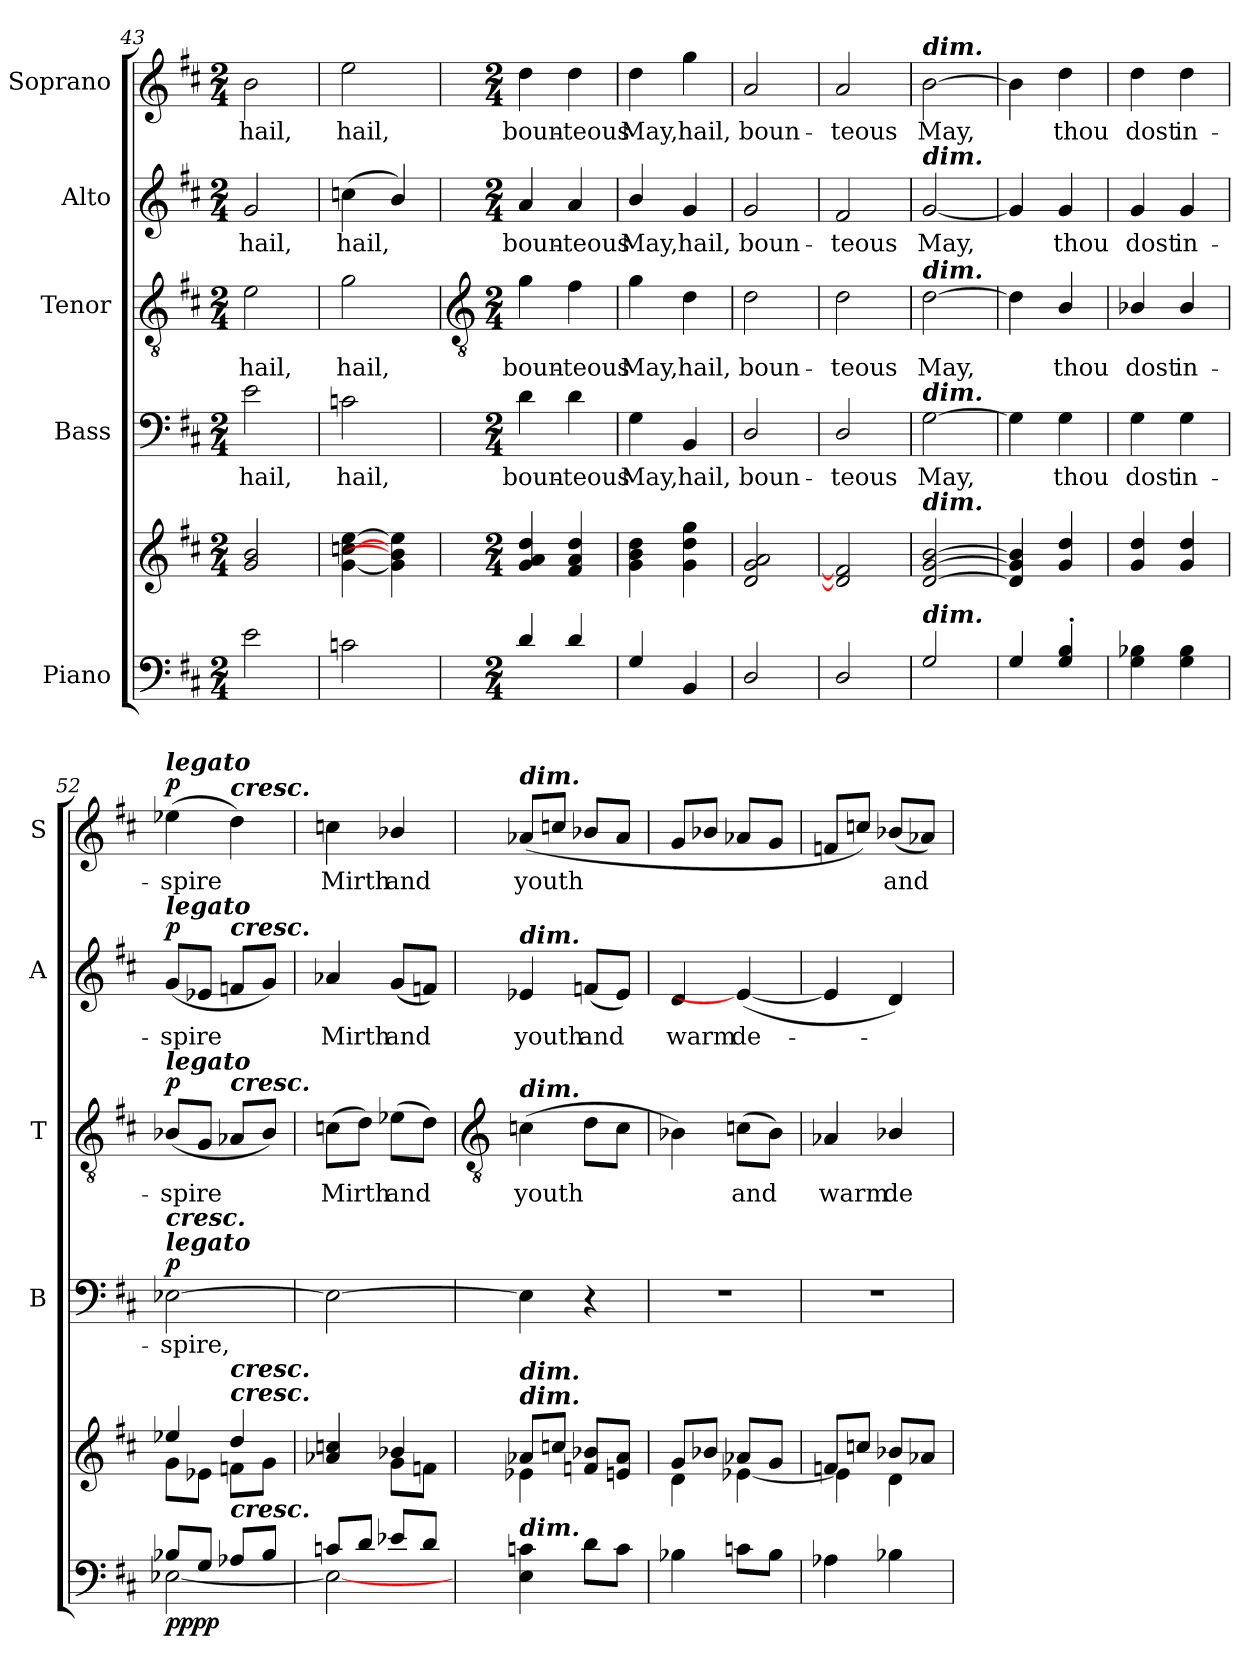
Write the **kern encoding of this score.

**kern	**kern	**dynam	**kern	**text	**dynam	**kern	**text	**dynam	**kern	**text	**dynam	**kern	**text	**dynam
*part5	*part5	*part5	*part4	*part4	*part4	*part3	*part3	*part3	*part2	*part2	*part2	*part1	*part1	*part1
*staff6	*staff5	*staff5/6	*staff4	*staff4	*staff4	*staff3	*staff3	*staff3	*staff2	*staff2	*staff2	*staff1	*staff1	*staff1
*I"Piano	*	*	*I"Bass	*	*	*I"Tenor	*	*	*I"Alto	*	*	*I"Soprano	*	*
*	*	*	*I'B	*	*	*I'T	*	*	*I'A	*	*	*I'S	*	*
*clefF4	*clefG2	*	*clefF4	*	*	*clefGv2	*	*	*clefG2	*	*	*clefG2	*	*
*k[f#c#]	*k[f#c#]	*	*k[f#c#]	*	*	*k[f#c#]	*	*	*k[f#c#]	*	*	*k[f#c#]	*	*
*D:	*D:	*	*D:	*	*	*D:	*	*	*D:	*	*	*D:	*	*
*M2/4	*M2/4	*	*M2/4	*	*	*M2/4	*	*	*M2/4	*	*	*M2/4	*	*
=43	=43	=43	=43	=43	=43	=43	=43	=43	=43	=43	=43	=43	=43	=43
!	!	!	!	!LO:LY:b	!	!	!LO:LY:b	!	!	!LO:LY:b	!	!	!LO:LY:b	!
2e	2g 2b	.	2e	hail,	.	2e	hail,	.	2g	hail,	.	2b	hail,	.
=44	=44	=44	=44	=44	=44	=44	=44	=44	=44	=44	=44	=44	=44	=44
!	!	!	!	!LO:LY:b	!	!	!LO:LY:b	!	!	!LO:LY:b	!	!	!LO:LY:b	!
2cn	[4g [4ccn [4ee	.	2cn	hail,	.	2g	hail,	.	(<4ccn	hail,	.	2ee	hail,	.
.	4g] 4b] 4ee]	.	.	.	.	.	.	.	4b/)	.	.	.	.	.
!!LO:LB:g=z
=45	=45	=45	=45	=45	=45	=45	=45	=45	=45	=45	=45	=45	=45	=45
*	*	*	*	*	*	*clefGv2	*	*	*	*	*	*	*	*
*M2/4	*M2/4	*	*M2/4	*	*	*M2/4	*	*	*M2/4	*	*	*M2/4	*	*
*^	*^	*	*	*	*	*	*	*	*	*	*	*	*	*
!	!LO:N:vis=1	!	!LO:N:vis=1	!	!	!LO:LY:b	!	!	!LO:LY:b	!	!	!LO:LY:b	!	!	!LO:LY:b	!
4d	2ryy	4g 4a 4dd	2ryy	.	4d	boun-	.	4g	boun-	.	4a	boun-	.	4dd	boun-	.
!	!	!	!	!	!	!LO:LY:b	!	!	!LO:LY:b	!	!	!LO:LY:b	!	!	!LO:LY:b	!
4d	.	4f# 4a 4dd	.	.	4d	-teous	.	4f#	-teous	.	4a	-teous	.	4dd	-teous	.
=46	=46	=46	=46	=46	=46	=46	=46	=46	=46	=46	=46	=46	=46	=46	=46	=46
!	!LO:N:vis=1	!	!LO:N:vis=1	!	!	!LO:LY:b	!	!	!LO:LY:b	!	!	!LO:LY:b	!	!	!LO:LY:b	!
4G	2ryy	4g\ 4b\ 4dd\	2ryy	.	4G	May,	.	4g	May,	.	4b/	May,	.	4dd	May,	.
!	!	!	!	!	!	!LO:LY:b	!	!	!LO:LY:b	!	!	!LO:LY:b	!	!	!LO:LY:b	!
4BB	.	4g\ 4dd\ 4gg\	.	.	4BB	hail,	.	4d	hail,	.	4g	hail,	.	4gg	hail,	.
=47	=47	=47	=47	=47	=47	=47	=47	=47	=47	=47	=47	=47	=47	=47	=47	=47
!	!LO:N:vis=1	!	!LO:N:vis=1	!	!	!LO:LY:b	!	!	!LO:LY:b	!	!	!LO:LY:b	!	!	!LO:LY:b	!
2D	2ryy	2d 2g 2a	2ryy	.	2D/	boun-	.	2d	boun-	.	2g	boun-	.	2a	boun-	.
=48	=48	=48	=48	=48	=48	=48	=48	=48	=48	=48	=48	=48	=48	=48	=48	=48
!	!LO:N:vis=1	!	!LO:N:vis=1	!	!	!LO:LY:b	!	!	!LO:LY:b	!	!	!LO:LY:b	!	!	!LO:LY:b	!
2D	2ryy	2d] 2f#]	2ryy	.	2D/	-teous	.	2d	-teous	.	2f#	-teous	.	2a	-teous	.
=49	=49	=49	=49	=49	=49	=49	=49	=49	=49	=49	=49	=49	=49	=49	=49	=49
!	!	!	!	!	!	!	!	!	!	!	!	!	!	!LO:TX:a:Bi:t=dim.	!	!
!	!	!	!	!	!	!	!	!	!	!	!LO:TX:a:Bi:t=dim.	!	!	!	!	!
!	!	!	!	!	!	!	!	!LO:TX:a:Bi:t=dim.	!	!	!	!	!	!	!	!
!	!	!	!	!	!LO:TX:a:Bi:t=dim.	!	!	!	!	!	!	!	!	!	!	!
!	!	!LO:TX:a:Bi:t=dim.	!	!	!	!	!	!	!	!	!	!	!	!	!	!
!LO:TX:a:Bi:t=dim.	!	!	!	!	!	!	!	!	!	!	!	!	!	!	!	!
!	!LO:N:vis=1	!	!LO:N:vis=1	!	!	!LO:LY:b	!	!	!LO:LY:b	!	!	!LO:LY:b	!	!	!LO:LY:b	!
2G	2ryy	[2d [2g [2b	2ryy	.	[2G	May,	.	[2d	May,	.	[2g	May,	.	[2b	May,	.
=50	=50	=50	=50	=50	=50	=50	=50	=50	=50	=50	=50	=50	=50	=50	=50	=50
!	!LO:N:vis=1	!	!LO:N:vis=1	!	!	!	!	!	!	!	!	!	!	!	!	!
4G	2ryy	4d] 4g] 4b]	2ryy	.	4G]	.	.	4d]	.	.	4g]	.	.	4b]	.	.
!	!	!	!	!	!	!LO:LY:b	!	!	!LO:LY:b	!	!	!LO:LY:b	!	!	!LO:LY:b	!
4G' 4B'	.	4g 4dd	.	.	4G	thou	.	4B/	thou	.	4g	thou	.	4dd	thou	.
=51	=51	=51	=51	=51	=51	=51	=51	=51	=51	=51	=51	=51	=51	=51	=51	=51
!	!	!	!	!	!	!LO:LY:b	!	!	!LO:LY:b	!	!	!LO:LY:b	!	!	!LO:LY:b	!
4G\ 4B-X\	2ryy	4g 4dd	2ryy	.	4G	dost	.	4B-X/	dost	.	4g	dost	.	4dd	dost	.
!	!	!	!	!	!	!LO:LY:b	!	!	!LO:LY:b	!	!	!LO:LY:b	!	!	!LO:LY:b	!
4G\ 4B-\	.	4g 4dd	.	.	4G	in-	.	4B-/	in-	.	4g	in-	.	4dd	in-	.
=52	=52	=52	=52	=52	=52	=52	=52	=52	=52	=52	=52	=52	=52	=52	=52	=52
!	!	!	!	!	!	!	!	!	!	!	!	!	!	!LO:TX:a:Bi:t=legato	!	!
!	!	!	!	!	!	!	!	!	!	!	!LO:TX:a:Bi:t=legato	!	!	!	!	!
!	!	!	!	!	!	!	!	!LO:TX:a:Bi:t=legato	!	!	!	!	!	!	!	!
!	!	!	!	!	!LO:TX:a:Bi:t=legato	!	!	!	!	!	!	!	!	!	!	!
!	!	!	!	!	!LO:TX:a:Bi:t=cresc.	!	!	!	!	!	!	!	!	!	!	!
!	!	!	!	!LO:DY:b=2	!	!LO:LY:b	!	!	!LO:LY:b	!	!	!LO:LY:b	!	!	!LO:LY:b	!
!	!	!	!	!LO:DY:n=1:b=2	!	!	!	!	!	!	!	!	!	!	!	!
!	!	!	!	!LO:DY:n=2:b	!	!	!	!	!	!	!	!	!	!	!	!
!	!	!	!	!LO:DY:n=3:b	!	!	!LO:DY:b	!	!	!LO:DY:b	!	!	!LO:DY:b	!	!	!LO:DY:b
8B-X/L	[2E-X\	4ee-X/	8g\L	p p p p	[2E-X	spire,	p	(<8B-XL	spire	p	(<8gL	spire	p	(>4ee-X	spire	p
8G/J	.	.	8e-X\J	.	.	.	.	8GJ	.	.	8e-XJ	.	.	.	.	.
!	!	!	!	!	!	!	!	!	!	!	!	!	!	!LO:TX:a:Bi:t=cresc.	!	!
!	!	!	!	!	!	!	!	!	!	!	!LO:TX:a:Bi:t=cresc.	!	!	!	!	!
!	!	!	!	!	!	!	!	!LO:TX:a:Bi:t=cresc.	!	!	!	!	!	!	!	!
!	!	!LO:TX:a:Bi:t=cresc.	!	!	!	!	!	!	!	!	!	!	!	!	!	!
!	!	!LO:TX:a:Bi:t=cresc.	!	!	!	!	!	!	!	!	!	!	!	!	!	!
!LO:TX:a:Bi:t=cresc.	!	!	!	!	!	!	!	!	!	!	!	!	!	!	!	!
8A-X/L	.	4dd/	8fn\L	.	.	.	.	8A-XL	.	.	8fnL	.	.	4dd)	.	.
8B-/J	.	.	8g\J	.	.	.	.	8B-J)	.	.	8gJ)	.	.	.	.	.
=53	=53	=53	=53	=53	=53	=53	=53	=53	=53	=53	=53	=53	=53	=53	=53	=53
!	!	!	!	!	!	!	!	!	!LO:LY:b	!	!	!LO:LY:b	!	!	!LO:LY:b	!
8cn/L	2E-\_	4a-X/ 4ccn/	4ryy	.	2E-_	.	.	(>8cnL	Mirth	.	4a-X	Mirth	.	4ccn	Mirth	.
8d/J	.	.	.	.	.	.	.	8dJ)	.	.	.	.	.	.	.	.
!	!	!	!	!	!	!	!	!	!LO:LY:b	!	!	!LO:LY:b	!	!	!LO:LY:b	!
8e-X/L	.	4b-X/	8g\L	.	.	.	.	(>8e-XL	and	.	(<8gL	and	.	4b-X/	and	.
8d/J	.	.	8fn\J	.	.	.	.	8dJ)	.	.	8fnJ)	.	.	.	.	.
!!LO:LB:g=z
=54	=54	=54	=54	=54	=54	=54	=54	=54	=54	=54	=54	=54	=54	=54	=54	=54
*	*	*	*	*	*	*	*	*clefGv2	*	*	*	*	*	*	*	*
!	!	!	!	!	!	!	!	!	!	!	!	!	!	!LO:TX:a:Bi:t=dim.	!	!
!	!	!	!	!	!	!	!	!	!	!	!LO:TX:a:Bi:t=dim.	!	!	!	!	!
!	!	!	!	!	!	!	!	!LO:TX:a:Bi:t=dim.	!	!	!	!	!	!	!	!
!	!	!LO:TX:a:Bi:t=dim.	!	!	!	!	!	!	!	!	!	!	!	!	!	!
!	!	!LO:TX:a:Bi:t=dim.	!	!	!	!	!	!	!	!	!	!	!	!	!	!
!LO:TX:a:Bi:t=dim.	!	!	!	!	!	!	!	!	!	!	!	!	!	!	!	!
!	!	!	!	!	!	!	!	!	!LO:LY:b	!	!	!LO:LY:b	!	!	!LO:LY:b	!
4E\ 4cn\	2ryy	8a-X/L	4e-X\	.	4E-]	.	.	(>4cn	youth	.	4e-X	youth	.	(<8a-X/L	youth	.
.	.	8ccn/J	.	.	.	.	.	.	.	.	.	.	.	8ccn/J	.	.
!	!	!	!	!	!	!	!	!	!	!	!	!LO:LY:b	!	!	!	!
8d\L	.	8fn 8b-XL	4ryy	.	4r	.	.	8dL	.	.	(<8fnL	and	.	8b-X/L	.	.
8c\J	.	8e 8a-J	.	.	.	.	.	8cJ	.	.	8e-J)	.	.	8a-/J	.	.
=55	=55	=55	=55	=55	=55	=55	=55	=55	=55	=55	=55	=55	=55	=55	=55	=55
!	!	!	!	!	!LO:N:vis=1	!	!	!	!	!	!	!LO:LY:b	!	!	!	!
4B-X\	2ryy	8gL	4d\	.	2r	.	.	4B-X)	.	.	4d	warm	.	8gL	.	.
.	.	8b-XJ	.	.	.	.	.	.	.	.	.	.	.	8b-XJ	.	.
!	!	!	!	!	!	!	!	!	!LO:LY:b	!	!	!LO:LY:b	!	!	!	!
8cn\L	.	8a-XL	[4e-X\	.	.	.	.	(>8cnL	and	.	(<4e-_	de-	.	8a-XL	.	.
8B-\J	.	8gJ	.	.	.	.	.	8B-J)	.	.	.	.	.	8gJ	.	.
=56	=56	=56	=56	=56	=56	=56	=56	=56	=56	=56	=56	=56	=56	=56	=56	=56
!	!	!	!	!	!LO:N:vis=1	!	!	!	!LO:LY:b	!	!	!	!	!	!	!
4A-X\	2ryy	8fnL	4e-\]	.	2r	.	.	4A-X	warm	.	4e-]	.	.	8fnL	.	.
.	.	8ccnJ	.	.	.	.	.	.	.	.	.	.	.	8ccnJ)	.	.
!	!	!	!	!	!	!	!	!	!LO:LY:b	!	!	!	!	!	!LO:LY:b	!
4B-X\	.	8b-XL	4d\	.	.	.	.	4B-X/	de-	.	4d)	.	.	(<8b-XL	and	.
.	.	8a-XJ	.	.	.	.	.	.	.	.	.	.	.	8a-XJ)	.	.
*v	*v	*	*	*	*	*	*	*	*	*	*	*	*	*	*	*
*	*v	*v	*	*	*	*	*	*	*	*	*	*	*	*	*
=	=	=	=	=	=	=	=	=	=	=	=	=	=	=
*-	*-	*-	*-	*-	*-	*-	*-	*-	*-	*-	*-	*-	*-	*-
